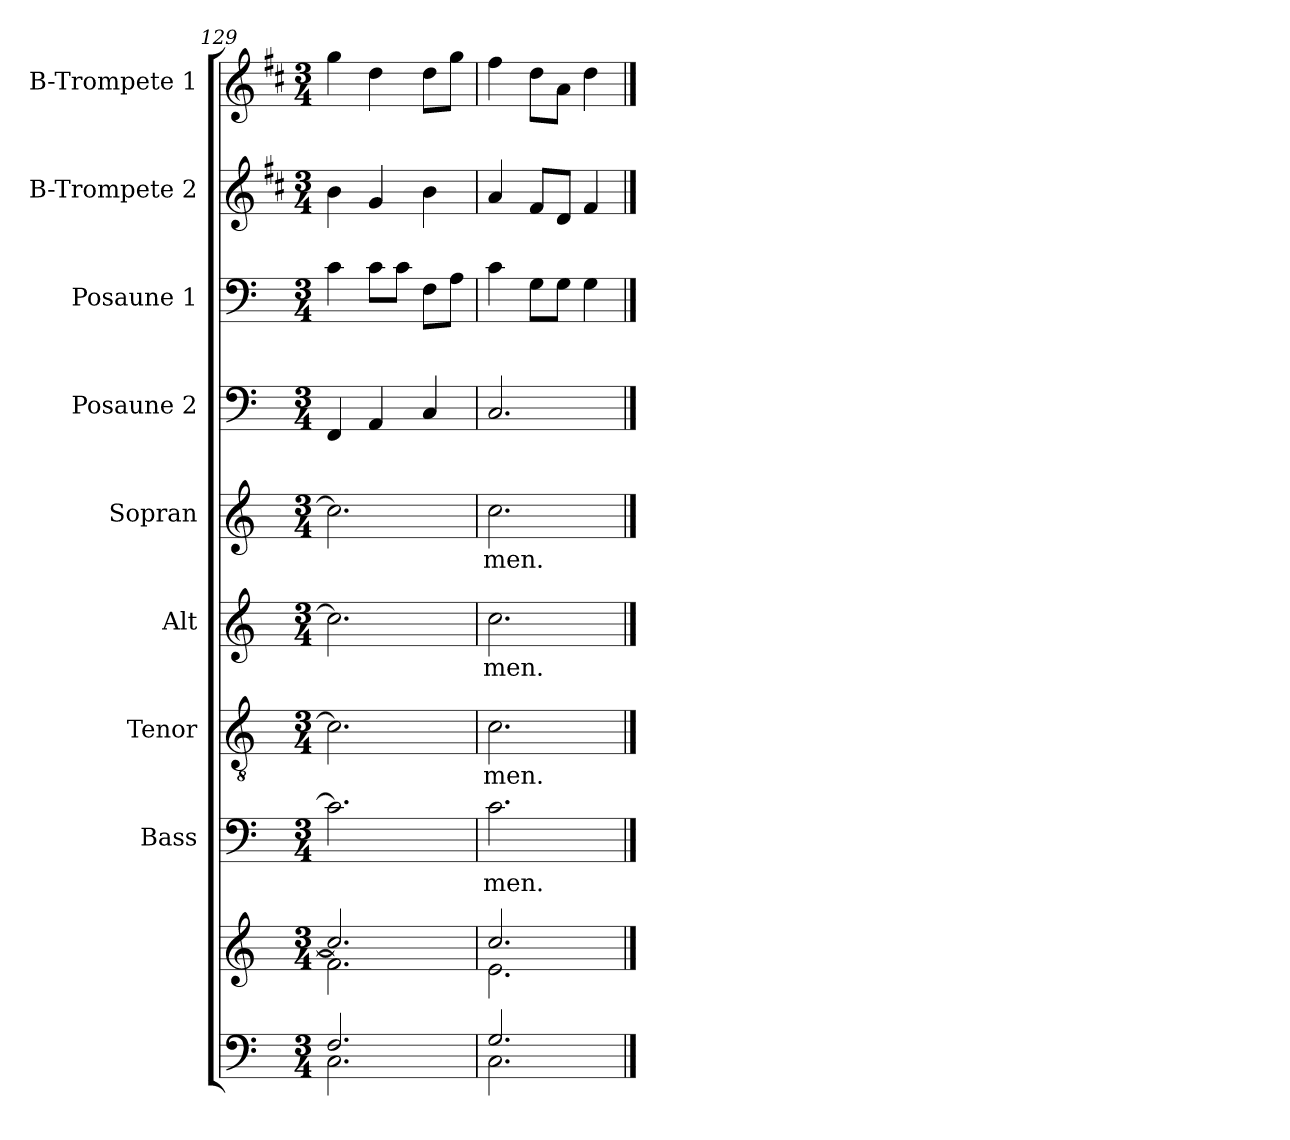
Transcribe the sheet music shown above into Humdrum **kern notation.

**kern	**kern	**kern	**text	**kern	**text	**kern	**text	**kern	**text	**kern	**kern	**kern	**kern
*part9	*part9	*part8	*part8	*part7	*part7	*part6	*part6	*part5	*part5	*part4	*part3	*part2	*part1
*staff10	*staff9	*staff8	*staff8	*staff7	*staff7	*staff6	*staff6	*staff5	*staff5	*staff4	*staff3	*staff2	*staff1
*	*	*I"Bass	*	*I"Tenor	*	*I"Alt	*	*I"Sopran	*	*I"Posaune 2	*I"Posaune 1	*I"B-Trompete 2	*I"B-Trompete 1
*	*	*I'B.	*	*I'T.	*	*I'A.	*	*I'S.	*	*I'Pos. 2	*I'Pos. 1	*I'B Trp. 2	*I'B Trp. 1
*clefF4	*clefG2	*clefF4	*	*clefGv2	*	*clefG2	*	*clefG2	*	*clefF4	*clefF4	*clefG2	*clefG2
*	*	*	*	*	*	*	*	*	*	*	*	*ITrd1c2	*ITrd1c2
*k[]	*k[]	*k[]	*	*k[]	*	*k[]	*	*k[]	*	*k[]	*k[]	*k[]	*k[]
*C:	*C:	*C:	*	*C:	*	*C:	*	*C:	*	*C:	*C:	*C:	*C:
*M3/4	*M3/4	*M3/4	*	*M3/4	*	*M3/4	*	*M3/4	*	*M3/4	*M3/4	*M3/4	*M3/4
=129	=129	=129	=129	=129	=129	=129	=129	=129	=129	=129	=129	=129	=129
*^	*^	*	*	*	*	*	*	*	*	*	*	*	*
2.F/	2.C\	2.cc/]	2.f\]	2.c\]	.	2.c\]	.	2.cc\]	.	2.cc\]	.	4FF/	4c\	4a\	4ff\
.	.	.	.	.	.	.	.	.	.	.	.	4AA/	8c\L	4f/	4cc\
.	.	.	.	.	.	.	.	.	.	.	.	.	8c\J	.	.
.	.	.	.	.	.	.	.	.	.	.	.	4C/	8F\L	4a\	8cc\L
.	.	.	.	.	.	.	.	.	.	.	.	.	8A\J	.	8ff\J
=130	=130	=130	=130	=130	=130	=130	=130	=130	=130	=130	=130	=130	=130	=130	=130
!	!	!	!	!	!LO:LY:b	!	!LO:LY:b	!	!LO:LY:b	!	!LO:LY:b	!	!	!	!
2.G/	2.C\	2.cc/	2.e\	2.c\	-men.	2.c\	-men.	2.cc\	-men.	2.cc\	-men.	2.C/	4c\	4g/	4ee\
.	.	.	.	.	.	.	.	.	.	.	.	.	8G\L	8e/L	8cc\L
.	.	.	.	.	.	.	.	.	.	.	.	.	8G\J	8c/J	8g\J
.	.	.	.	.	.	.	.	.	.	.	.	.	4G\	4e/	4cc\
*v	*v	*	*	*	*	*	*	*	*	*	*	*	*	*	*
*	*v	*v	*	*	*	*	*	*	*	*	*	*	*	*
==	==	==	==	==	==	==	==	==	==	==	==	==	==
*-	*-	*-	*-	*-	*-	*-	*-	*-	*-	*-	*-	*-	*-
